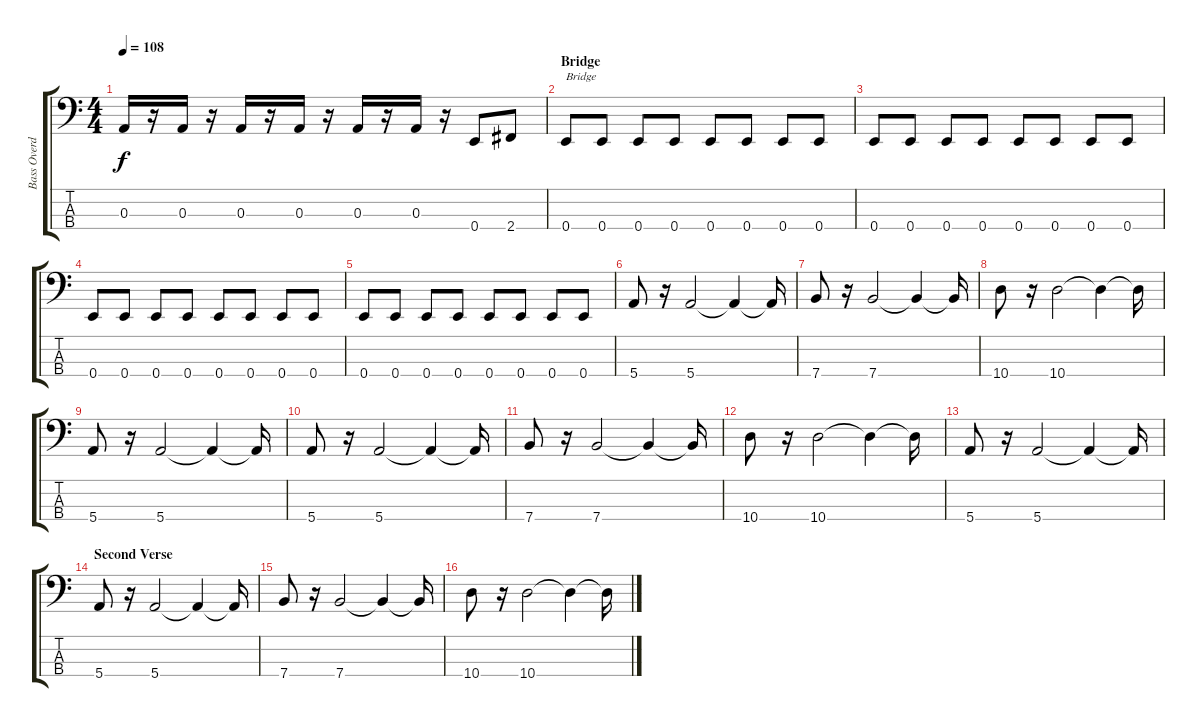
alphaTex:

\track ("Bass Overdub" "Bass Overd") {instrument acousticguitarnylon}
\staff {score tabs}
\tuning (G2 D2 A1 E1) {hide}
\ts (4 4)
\tempo 108
\clef f4
\ks c
0.3.16{dy f} r.16 0.3.16 r.16 0.3.16 r.16 0.3.16 r.16 0.3.16 r.16 0.3.16 r.16 0.4.8 2.4.8 |
\section ("" "Bridge")
0.4.8{txt "Bridge"} 0.4.8 0.4.8 0.4.8 0.4.8 0.4.8 0.4.8 0.4.8 |
0.4.8 0.4.8 0.4.8 0.4.8 0.4.8 0.4.8 0.4.8 0.4.8 |
0.4.8 0.4.8 0.4.8 0.4.8 0.4.8 0.4.8 0.4.8 0.4.8 |
0.4.8 0.4.8 0.4.8 0.4.8 0.4.8 0.4.8 0.4.8 0.4.8 |
5.4.8 r.16 5.4.2 5.4{t}.4 5.4{t}.16 |
7.4.8 r.16 7.4.2 7.4{t}.4 7.4{t}.16 |
10.4.8 r.16 10.4.2 10.4{t}.4 10.4{t}.16 |
5.4.8 r.16 5.4.2 5.4{t}.4 5.4{t}.16 |
5.4.8 r.16 5.4.2 5.4{t}.4 5.4{t}.16 |
7.4.8 r.16 7.4.2 7.4{t}.4 7.4{t}.16 |
10.4.8 r.16 10.4.2 10.4{t}.4 10.4{t}.16 |
5.4.8 r.16 5.4.2 5.4{t}.4 5.4{t}.16 |
\section ("" "Second Verse")
5.4.8 r.16 5.4.2 5.4{t}.4 5.4{t}.16 |
7.4.8 r.16 7.4.2 7.4{t}.4 7.4{t}.16 |
10.4.8 r.16 10.4.2 10.4{t}.4 10.4{t}.16
